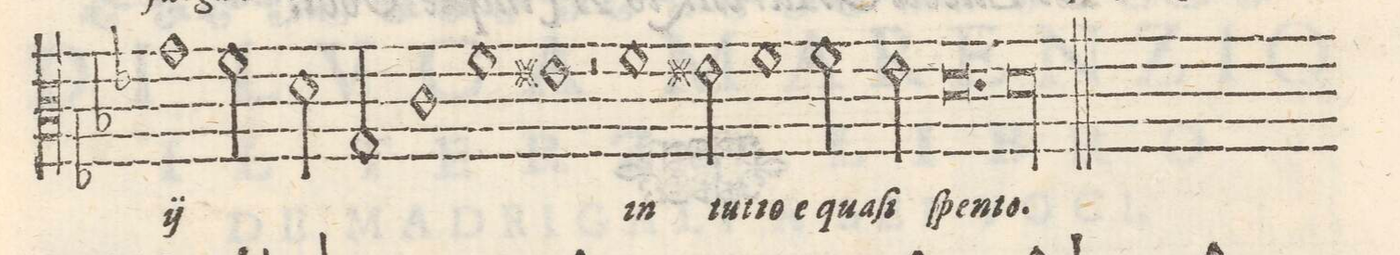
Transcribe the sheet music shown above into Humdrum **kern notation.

**kern	**text
*I"ALTO	*
*clefC3	*
*k[b-e-]	*
*met(C|)	*
*M2/2	*
*	*ij
1g\	in
=111-	=111-
2f\	tut-
=112-	=112-
2d\	-to e
2G/	qua-
=113-	=113-
1c	-ſi
=114-	=114-
1f	ſpen-
=115-	=115-
1en	-to
*	*Xij
=116-	=116-
2r	.
1f\	in
=117-	=117-
2en\	tut-
=118-	=118-
1f	-to e
=119-	=119-
2f\	qua-
2e-y\	-ſi
=120-	=120-
0.d	ſpen-
=121-	=121-
=122-	=122-
=123-	=123-
00d	-to.
=124||	=124||
*clefC3	*
*k[b-e-]	*
*M2/2	*
*met(C|)	*
*-	*-
